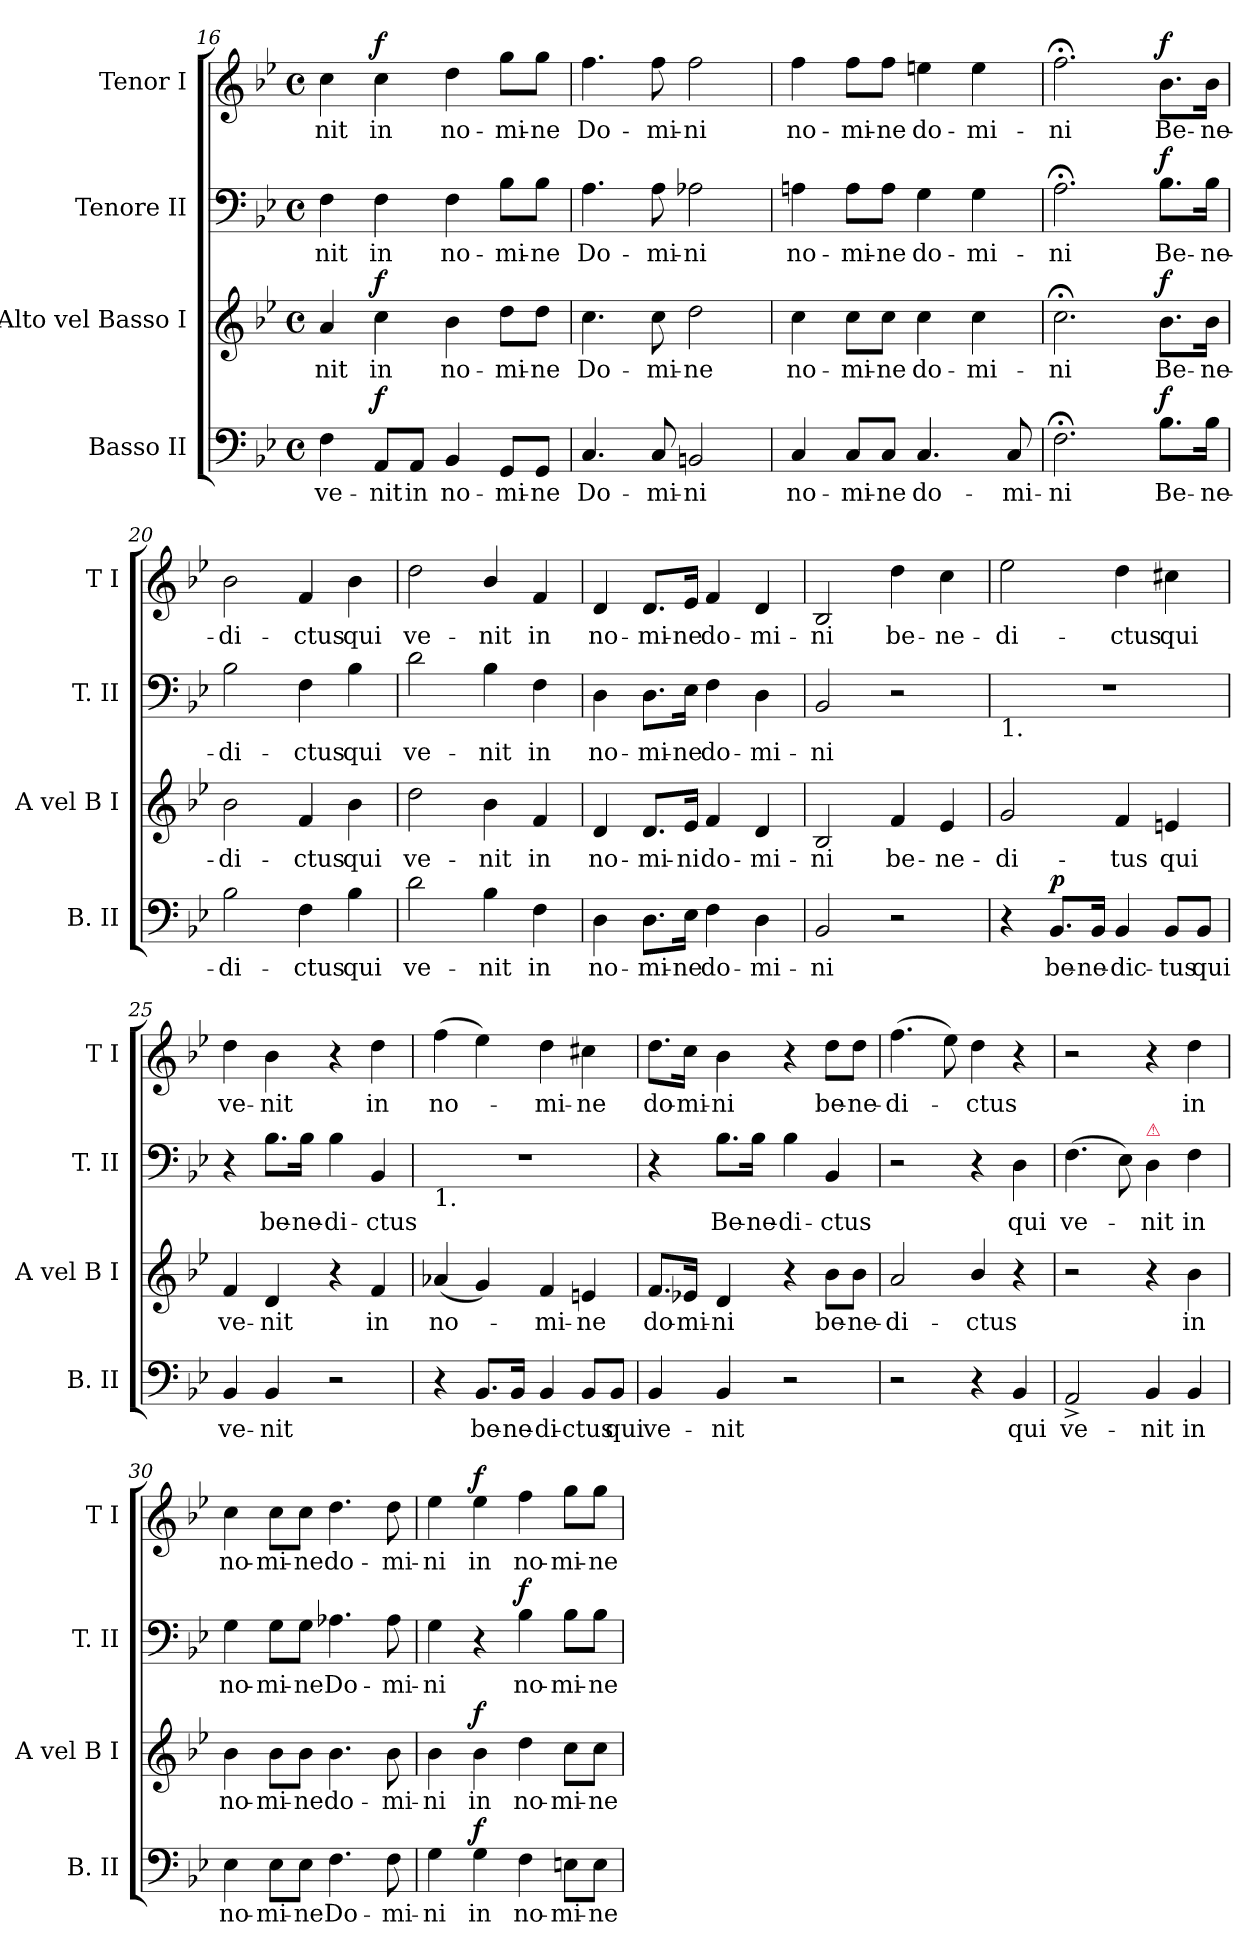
**kern	**text	**dynam	**kern	**text	**dynam	**kern	**text	**dynam	**kern	**text	**dynam
*part4	*part4	*part4	*part3	*part3	*part3	*part2	*part2	*part2	*part1	*part1	*part1
*staff4	*staff4	*staff4	*staff3	*staff3	*staff3	*staff2	*staff2	*staff2	*staff1	*staff1	*staff1
*I"Basso II	*	*	*I"Alto vel Basso I	*	*	*I"Tenore II	*	*	*I"Tenor I	*	*
*I'B. II	*	*	*I'A vel B I	*	*	*I'T. II	*	*	*I'T I	*	*
*clefF4	*	*	*clefG2	*	*	*clefF4	*	*	*clefG2	*	*
*	*	*	*ITrd7c12	*	*	*	*	*	*ITrd7c12	*	*
*k[b-e-]	*	*	*k[b-e-]	*	*	*k[b-e-]	*	*	*k[b-e-]	*	*
*B-:	*	*	*B-:	*	*	*B-:	*	*	*B-:	*	*
*M4/4	*	*	*M4/4	*	*	*M4/4	*	*	*M4/4	*	*
*met(c)	*	*	*met(c)	*	*	*met(c)	*	*	*met(c)	*	*
=16	=16	=16	=16	=16	=16	=16	=16	=16	=16	=16	=16
4F\	ve-	.	4A/	-nit	.	4F\	-nit	.	4c\	-nit	.
!	!	!LO:DY:a	!	!	!LO:DY:a	!	!	!	!	!	!LO:DY:a
8AA/L	-nit	f	4c\	in	f	4F\	in	.	4c\	in	f
8AA/J	in	.	.	.	.	.	.	.	.	.	.
4BB-/	no-	.	4B-\	no-	.	4F\	no-	.	4d\	no-	.
8GG/L	-mi-	.	8d\L	-mi-	.	8B-\L	-mi-	.	8g\L	-mi-	.
8GG/J	-ne	.	8d\J	-ne	.	8B-\J	-ne	.	8g\J	-ne	.
=17	=17	=17	=17	=17	=17	=17	=17	=17	=17	=17	=17
4.C/	Do-	.	4.c\	Do-	.	4.A\	Do-	.	4.f\	Do-	.
8C/	-mi-	.	8c\	-mi-	.	8A\	-mi-	.	8f\	-mi-	.
2BBn/	-ni	.	2d\	-ne	.	2A-X\	-ni	.	2f\	-ni	.
=18	=18	=18	=18	=18	=18	=18	=18	=18	=18	=18	=18
!	!	!	!	!	!LO:DY:b	!	!	!	!	!	!
4C/	no-	.	4c\	no-	po.	4An\	no-	.	4f\	no-	.
8C/L	-mi-	.	8c\L	-mi-	.	8A\L	-mi-	.	8f\L	-mi-	.
8C/J	-ne	.	8c\J	-ne	.	8A\J	-ne	.	8f\J	-ne	.
4.C/	do-	.	4c\	do-	.	4G\	do-	.	4en\	do-	.
.	.	.	4c\	-mi-	.	4G\	-mi-	.	4e\	-mi-	.
8C/	-mi-	.	.	.	.	.	.	.	.	.	.
=19	=19	=19	=19	=19	=19	=19	=19	=19	=19	=19	=19
2.F;<\	-ni	.	2.c;<\	-ni	.	2.A;\	-ni	.	2.f;<\	-ni	.
!	!	!LO:DY:b	!	!	!LO:DY:a	!	!	!LO:DY:b	!	!	!LO:DY:a
8.B-\L	Be-	f	8.B-\L	Be-	f	8.B-\L	Be-	f	8.B-\L	Be-	f
16B-\Jk	-ne-	.	16B-\Jk	-ne-	.	16B-\Jk	-ne-	.	16B-\Jk	-ne-	.
=20	=20	=20	=20	=20	=20	=20	=20	=20	=20	=20	=20
2B-\	-di-	.	2B-\	-di-	.	2B-\	-di-	.	2B-\	-di-	.
4F\	-ctus	.	4F/	-ctus	.	4F\	-ctus	.	4F/	-ctus	.
4B-\	qui	.	4B-\	qui	.	4B-\	qui	.	4B-\	qui	.
=21	=21	=21	=21	=21	=21	=21	=21	=21	=21	=21	=21
2d\	ve-	.	2d\	ve-	.	2d\	ve-	.	2d\	ve-	.
4B-\	-nit	.	4B-\	-nit	.	4B-\	-nit	.	4B-/	-nit	.
4F\	in	.	4F/	in	.	4F\	in	.	4F/	in	.
=22	=22	=22	=22	=22	=22	=22	=22	=22	=22	=22	=22
4D\	no-	.	4D/	no-	.	4D\	no-	.	4D/	no-	.
8.D\L	-mi-	.	8.D/L	-mi-	.	8.D\L	-mi-	.	8.D/L	-mi-	.
16E-\Jk	-ne	.	16E-/Jk	-ni	.	16E-\Jk	-ne	.	16E-/Jk	-ne	.
4F\	do-	.	4F/	do-	.	4F\	do-	.	4F/	do-	.
4D\	-mi-	.	4D/	-mi-	.	4D\	-mi-	.	4D/	-mi-	.
=23	=23	=23	=23	=23	=23	=23	=23	=23	=23	=23	=23
2BB-/	-ni	.	2BB-/	-ni	.	2BB-/	-ni	.	2BB-/	-ni	.
!	!	!	!	!	!LO:DY:a	!	!	!	!	!	!LO:DY:b
2r	.	.	4F/	be-	po.	2r	.	.	4d\	be-	po.
.	.	.	4E-/	-ne-	.	.	.	.	4c\	-ne-	.
=24	=24	=24	=24	=24	=24	=24	=24	=24	=24	=24	=24
!	!	!	!	!	!	!LO:TX:b:t=1.	!	!	!	!	!
4r	.	.	2G/	-di-	.	1r	.	.	2e-\	-di-	.
!	!	!LO:DY:a	!	!	!	!	!	!	!	!	!
8.BB-/L	be-	p	.	.	.	.	.	.	.	.	.
16BB-/Jk	-ne-	.	.	.	.	.	.	.	.	.	.
4BB-/	-dic-	.	4F/	-tus	.	.	.	.	4d\	-ctus	.
8BB-/L	-tus	.	4En/	qui	.	.	.	.	4c#X\	qui	.
8BB-/J	qui	.	.	.	.	.	.	.	.	.	.
=25	=25	=25	=25	=25	=25	=25	=25	=25	=25	=25	=25
4BB-/	ve-	.	4F/	ve-	.	4r	.	.	4d\	ve-	.
4BB-/	-nit	.	4D/	-nit	.	8.B-\L	be-	.	4B-\	-nit	.
.	.	.	.	.	.	16B-\Jk	-ne-	.	.	.	.
2r	.	.	4r	.	.	4B-\	-di-	.	4r	.	.
.	.	.	4F/	in	.	4BB-/	-ctus	.	4d\	in	.
=26	=26	=26	=26	=26	=26	=26	=26	=26	=26	=26	=26
!	!	!	!	!	!	!LO:TX:b:t=1.	!	!	!	!	!
4r	.	.	(>4A-X/	no-	.	1r	.	.	(<4f\	no-	.
8.BB-/L	be-	.	4G/)	.	.	.	.	.	4e-\)	.	.
16BB-/Jk	-ne-	.	.	.	.	.	.	.	.	.	.
4BB-/	-di-	.	4F/	-mi-	.	.	.	.	4d\	-mi-	.
8BB-/L	-ctus	.	4En/	-ne	.	.	.	.	4c#X\	-ne	.
8BB-/J	qui	.	.	.	.	.	.	.	.	.	.
=27	=27	=27	=27	=27	=27	=27	=27	=27	=27	=27	=27
4BB-/	ve-	.	8.F/L	do-	.	4r	.	.	8.d\L	do-	.
.	.	.	16E-X/Jk	-mi-	.	.	.	.	16c\Jk	-mi-	.
4BB-/	-nit	.	4D/	-ni	.	8.B-\L	Be-	.	4B-\	-ni	.
.	.	.	.	.	.	16B-\Jk	-ne-	.	.	.	.
2r	.	.	4r	.	.	4B-\	-di-	.	4r	.	.
.	.	.	8B-\L	be-	.	4BB-/	-ctus	.	8d\L	be-	.
.	.	.	8B-\J	-ne-	.	.	.	.	8d\J	-ne-	.
=28	=28	=28	=28	=28	=28	=28	=28	=28	=28	=28	=28
2r	.	.	2A/	-di-	.	2r	.	.	(<4.f\	-di-	.
.	.	.	.	.	.	.	.	.	8e-\)	.	.
4r	.	.	4B-/	-ctus	.	4r	.	.	4d\	-ctus	.
4BB-/	qui	.	4r	.	.	4D\	qui	.	4r	.	.
=29	=29	=29	=29	=29	=29	=29	=29	=29	=29	=29	=29
2AA^>/	ve-	.	2r	.	.	(4.F\	ve-	.	2r	.	.
.	.	.	.	.	.	8E-\)	.	.	.	.	.
!	!	!	!	!	!	!LO:TX:a:color=crimson:t=⚠	!	!	!	!	!
4BB-/	-nit	.	4r	.	.	4D\	-nit	.	4r	.	.
4BB-/	in	.	4B-\	in	.	4F\	in	.	4d\	in	.
=30	=30	=30	=30	=30	=30	=30	=30	=30	=30	=30	=30
4E-\	no-	.	4B-\	no-	.	4G\	no-	.	4c\	no-	.
8E-\L	-mi-	.	8B-\L	-mi-	.	8G\L	-mi-	.	8c\L	-mi-	.
8E-\J	-ne	.	8B-\J	-ne	.	8G\J	-ne	.	8c\J	-ne	.
4.F\	Do-	.	4.B-\	do-	.	4.A-X\	Do-	.	4.d\	do-	.
8F\	-mi-	.	8B-\	-mi-	.	8A-\	-mi-	.	8d\	-mi-	.
=31	=31	=31	=31	=31	=31	=31	=31	=31	=31	=31	=31
4G\	-ni	.	4B-\	-ni	.	4G\	-ni	.	4e-\	-ni	.
!	!	!LO:DY:b	!	!	!LO:DY:a	!	!	!	!	!	!LO:DY:a
4G\	in	f	4B-\	in	f	4r	.	.	4e-\	in	f
!	!	!	!	!	!	!	!	!LO:DY:b	!	!	!
4F\	no-	.	4d\	no-	.	4B-\	no-	f	4f\	no-	.
8En\L	-mi-	.	8c\L	-mi-	.	8B-\L	-mi-	.	8g\L	-mi-	.
8E\J	-ne	.	8c\J	-ne	.	8B-\J	-ne	.	8g\J	-ne	.
=	=	=	=	=	=	=	=	=	=	=	=
*-	*-	*-	*-	*-	*-	*-	*-	*-	*-	*-	*-
